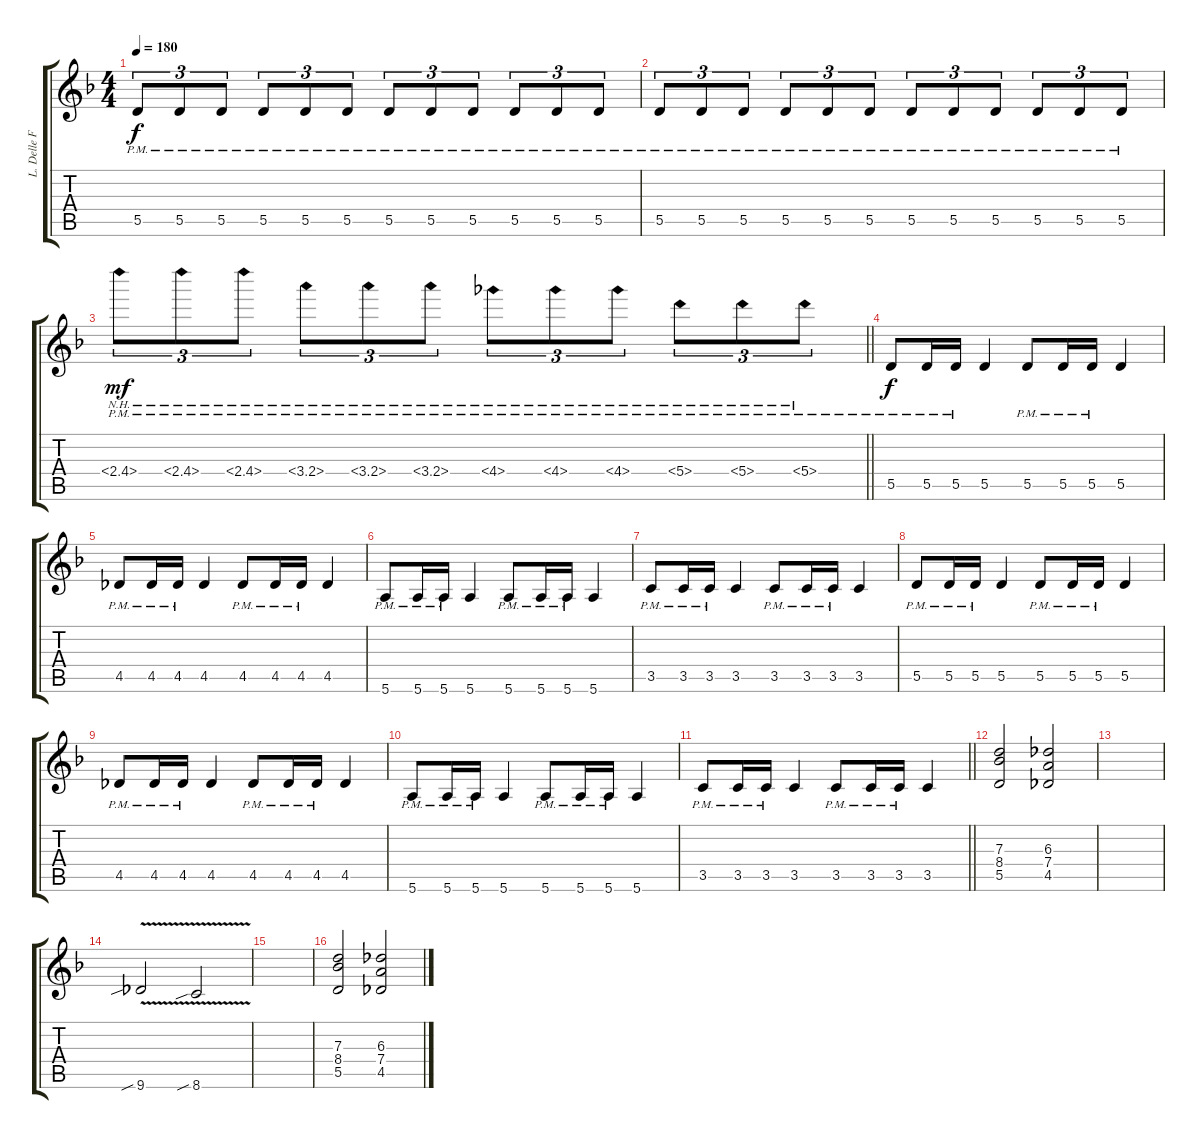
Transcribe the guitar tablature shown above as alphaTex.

\track ("L. Delle Fave (Dist. Guitar R)" "L. Delle F") {instrument overdrivenguitar}
\staff {score tabs}
\tuning (E4 B3 G3 D3 A2 E2) {hide}
\ts (4 4)
\tempo 180
\clef g2
\ks dminor
5.5{pm}.8{tu (3 2) dy f} 5.5{pm}.8{tu (3 2)} 5.5{pm}.8{tu (3 2)} 5.5{pm}.8{tu (3 2)} 5.5{pm}.8{tu (3 2)} 5.5{pm}.8{tu (3 2)} 5.5{pm}.8{tu (3 2)} 5.5{pm}.8{tu (3 2)} 5.5{pm}.8{tu (3 2)} 5.5{pm}.8{tu (3 2)} 5.5{pm}.8{tu (3 2)} 5.5{pm}.8{tu (3 2)} |
5.5{pm}.8{tu (3 2)} 5.5{pm}.8{tu (3 2)} 5.5{pm}.8{tu (3 2)} 5.5{pm}.8{tu (3 2)} 5.5{pm}.8{tu (3 2)} 5.5{pm}.8{tu (3 2)} 5.5{pm}.8{tu (3 2)} 5.5{pm}.8{tu (3 2)} 5.5{pm}.8{tu (3 2)} 5.5{pm}.8{tu (3 2)} 5.5{pm}.8{tu (3 2)} 5.5{pm}.8{tu (3 2)} |
\barLineRight lightlight
2.4{nh pm}.8{tu (3 2) dy mf} 2.4{nh pm}.8{tu (3 2)} 2.4{nh pm}.8{tu (3 2)} 3.4{nh pm}.8{tu (3 2)} 3.4{nh pm}.8{tu (3 2)} 3.4{nh pm}.8{tu (3 2)} 4.4{nh pm}.8{tu (3 2)} 4.4{nh pm}.8{tu (3 2)} 4.4{nh pm}.8{tu (3 2)} 5.4{nh pm}.8{tu (3 2)} 5.4{nh pm}.8{tu (3 2)} 5.4{nh pm}.8{tu (3 2)} |
5.5{pm}.8{dy f volume 8} 5.5{pm}.16 5.5{pm}.16 5.5.4 5.5{pm}.8 5.5{pm}.16 5.5{pm}.16 5.5.4 |
4.5{pm}.8 4.5{pm}.16 4.5{pm}.16 4.5.4 4.5{pm}.8 4.5{pm}.16 4.5{pm}.16 4.5.4 |
5.6{pm}.8 5.6{pm}.16 5.6{pm}.16 5.6.4 5.6{pm}.8 5.6{pm}.16 5.6{pm}.16 5.6.4 |
3.5{pm}.8 3.5{pm}.16 3.5{pm}.16 3.5.4 3.5{pm}.8 3.5{pm}.16 3.5{pm}.16 3.5.4 |
5.5{pm}.8 5.5{pm}.16 5.5{pm}.16 5.5.4 5.5{pm}.8 5.5{pm}.16 5.5{pm}.16 5.5.4 |
4.5{pm}.8 4.5{pm}.16 4.5{pm}.16 4.5.4 4.5{pm}.8 4.5{pm}.16 4.5{pm}.16 4.5.4 |
5.6{pm}.8 5.6{pm}.16 5.6{pm}.16 5.6.4 5.6{pm}.8 5.6{pm}.16 5.6{pm}.16 5.6.4 |
\barLineRight lightlight
3.5{pm}.8 3.5{pm}.16 3.5{pm}.16 3.5.4 3.5{pm}.8 3.5{pm}.16 3.5{pm}.16 3.5.4 |
(7.3 8.4 5.5).2 (6.3 7.4 4.5).2 |
|
9.6{v sib}.2 8.6{v sib}.2 |
|
(7.3 8.4 5.5).2 (6.3 7.4 4.5).2
